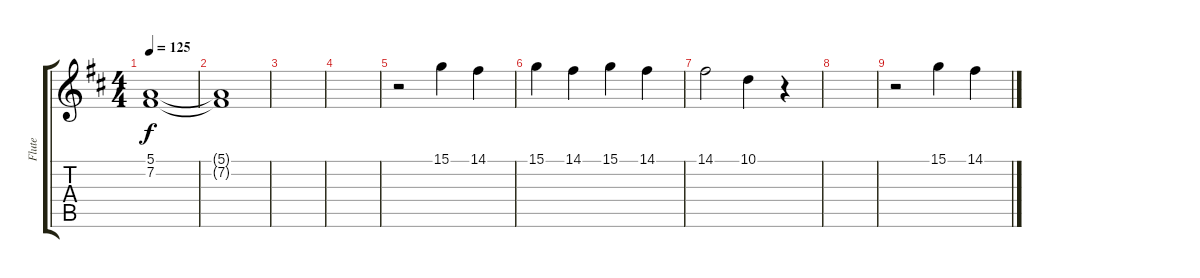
\track ("Flute" "Flute") {instrument flute}
\staff {score tabs}
\tuning (E4 B3 G3 D3 A2 E2) {hide}
\ts (4 4)
\tempo 125
\clef g2
\ks d
(5.1 7.2).1{dy f} |
(5.1{t} 7.2{t}).1 |
|
|
r.2 15.1.4 14.1.4 |
15.1.4 14.1.4 15.1.4 14.1.4 |
14.1.2 10.1.4 r.4 |
|
r.2 15.1.4 14.1.4
